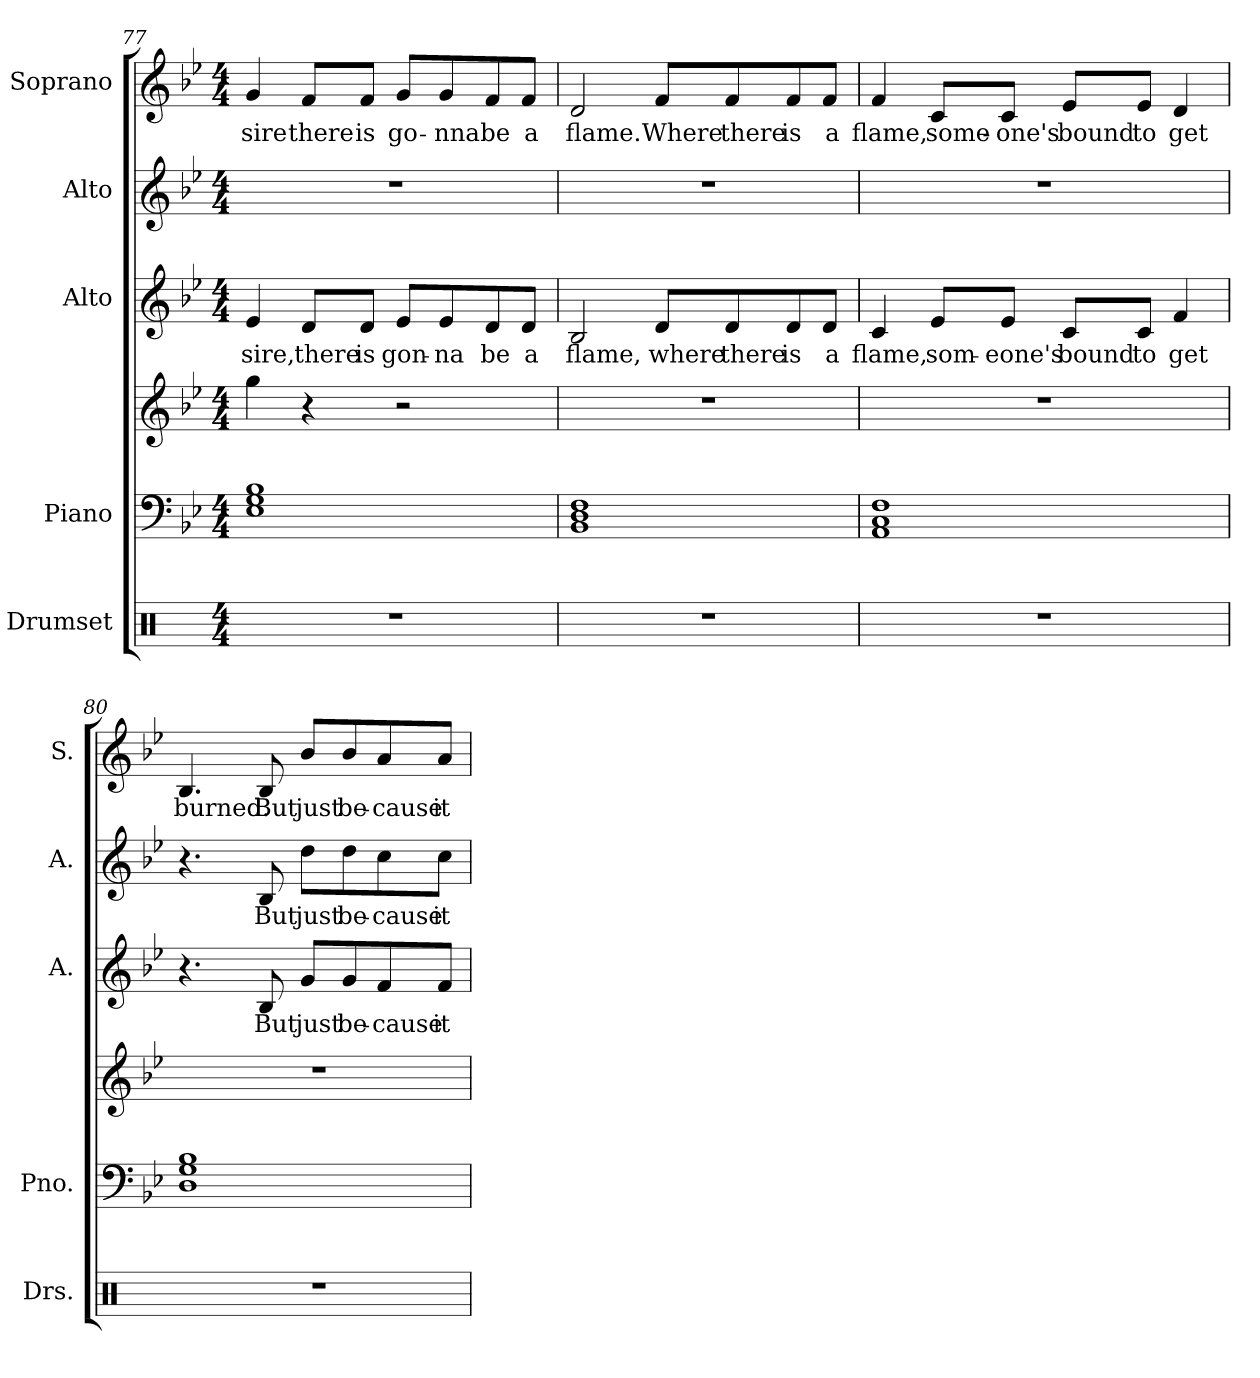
**kern	**kern	**kern	**kern	**text	**kern	**text	**kern	**text
*part5	*part4	*part4	*part3	*part3	*part2	*part2	*part1	*part1
*staff6	*staff5	*staff4	*staff3	*staff3	*staff2	*staff2	*staff1	*staff1
*I"Drumset	*I"Piano	*	*I"Alto	*	*I"Alto	*	*I"Soprano	*
*I'Drs.	*I'Pno.	*	*I'A.	*	*I'A.	*	*I'S.	*
*clefX	*clefF4	*clefG2	*clefG2	*	*clefG2	*	*clefG2	*
*k[]	*k[b-e-]	*k[b-e-]	*k[b-e-]	*	*k[b-e-]	*	*k[b-e-]	*
*M4/4	*M4/4	*M4/4	*M4/4	*	*M4/4	*	*M4/4	*
=77	=77	=77	=77	=77	=77	=77	=77	=77
1r	1E- 1G 1B-	4gg\	4e-/	sire,	1r	.	4g/	-sire
.	.	4r	8d/L	there	.	.	8f/L	there
.	.	.	8d/J	is	.	.	8f/J	is
.	.	2r	8e-/L	gon-	.	.	8g/L	go-
.	.	.	8e-/	-na	.	.	8g/	-nna
.	.	.	8d/	be	.	.	8f/	be
.	.	.	8d/J	a	.	.	8f/J	a
=78	=78	=78	=78	=78	=78	=78	=78	=78
1r	1BB- 1D 1F	1r	2B-/	flame,	1r	.	2d/	flame.
.	.	.	8d/L	where	.	.	8f/L	Where
.	.	.	8d/	there	.	.	8f/	there
.	.	.	8d/	is	.	.	8f/	is
.	.	.	8d/J	a	.	.	8f/J	a
!!LO:PB:g=z
=79	=79	=79	=79	=79	=79	=79	=79	=79
1r	1AA 1C 1F	1r	4c/	flame,	1r	.	4f/	flame,
.	.	.	8e-/L	som-	.	.	8c/L	some-
.	.	.	8e-/J	-eone's	.	.	8c/J	-one's
.	.	.	8c/L	bound	.	.	8e-/L	bound
.	.	.	8c/J	to	.	.	8e-/J	to
.	.	.	4f/	get	.	.	4d/	get
=80	=80	=80	=80	=80	=80	=80	=80	=80
1r	1D 1G 1B-	1r	4.r	.	4.r	.	4.B-/	burned.
.	.	.	8B-/	But	8B-/	But	8B-/	But
.	.	.	8g/L	just	8dd\L	just	8b-/L	just
.	.	.	8g/	be-	8dd\	be-	8b-/	be-
.	.	.	8f/	-cause	8cc\	-cause	8a/	-cause
.	.	.	8f/J	it	8cc\J	it	8a/J	it
=	=	=	=	=	=	=	=	=
*-	*-	*-	*-	*-	*-	*-	*-	*-
